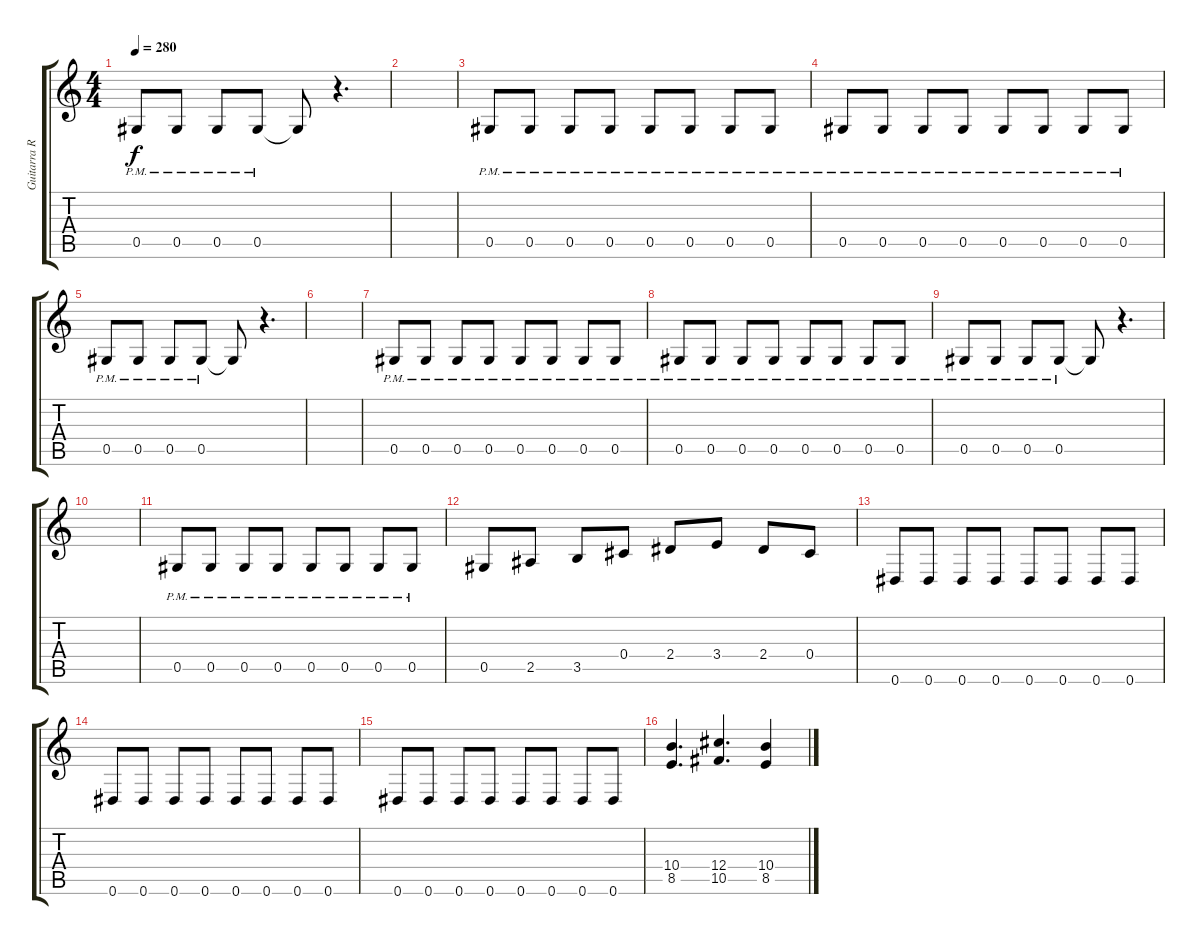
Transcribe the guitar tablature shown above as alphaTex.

\track ("Guitarra Rítmica" "Guitarra R") {instrument overdrivenguitar}
\staff {score tabs}
\tuning (Eb4 Bb3 Gb3 Db3 Ab2 Eb2) {hide}
\ts (4 4)
\tempo 280
\clef g2
\ks c
0.5{pm}.8{dy f} 0.5{pm}.8 0.5{pm}.8 0.5{pm}.8 0.5{t}.8 r.4{d} |
|
0.5{pm}.8 0.5{pm}.8 0.5{pm}.8 0.5{pm}.8 0.5{pm}.8 0.5{pm}.8 0.5{pm}.8 0.5{pm}.8 |
0.5{pm}.8 0.5{pm}.8 0.5{pm}.8 0.5{pm}.8 0.5{pm}.8 0.5{pm}.8 0.5{pm}.8 0.5{pm}.8 |
0.5{pm}.8 0.5{pm}.8 0.5{pm}.8 0.5{pm}.8 0.5{t}.8 r.4{d} |
|
0.5{pm}.8 0.5{pm}.8 0.5{pm}.8 0.5{pm}.8 0.5{pm}.8 0.5{pm}.8 0.5{pm}.8 0.5{pm}.8 |
0.5{pm}.8 0.5{pm}.8 0.5{pm}.8 0.5{pm}.8 0.5{pm}.8 0.5{pm}.8 0.5{pm}.8 0.5{pm}.8 |
0.5{pm}.8 0.5{pm}.8 0.5{pm}.8 0.5{pm}.8 0.5{t}.8 r.4{d} |
|
0.5{pm}.8 0.5{pm}.8 0.5{pm}.8 0.5{pm}.8 0.5{pm}.8 0.5{pm}.8 0.5{pm}.8 0.5{pm}.8 |
0.5.8 2.5.8 3.5.8 0.4.8 2.4.8 3.4.8 2.4.8 0.4.8 |
0.6.8 0.6.8 0.6.8 0.6.8 0.6.8 0.6.8 0.6.8 0.6.8 |
0.6.8 0.6.8 0.6.8 0.6.8 0.6.8 0.6.8 0.6.8 0.6.8 |
0.6.8 0.6.8 0.6.8 0.6.8 0.6.8 0.6.8 0.6.8 0.6.8 |
(10.4 8.5).4{d} (12.4 10.5).4{d} (10.4 8.5).4
